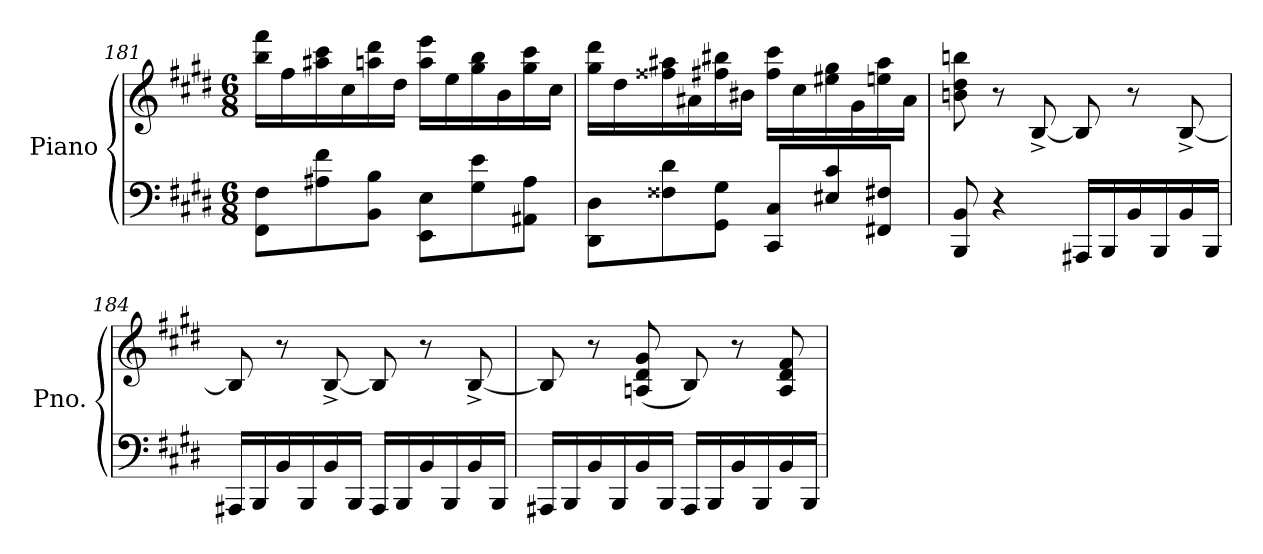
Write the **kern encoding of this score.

**kern	**kern
*part1	*part1
*staff2	*staff1
*I"Piano	*
*I'Pno.	*
*clefF4	*clefG2
*k[f#c#g#d#]	*k[f#c#g#d#]
*M6/8	*M6/8
=181	=181
8FF#\ 8F#\L	16bb\ 16fff#\LL
.	16ff#\
8A#X\ 8f#\	16aa#X\ 16ccc#\
.	16cc#\
8BB\ 8B\J	16aan\ 16ddd#\
.	16dd#\JJ
8EE\ 8E\L	16aa\ 16eee\LL
.	16ee\
8G#\ 8e\	16gg#\ 16bb\
.	16b\
8AA#X\ 8A#\J	16gg#\ 16ccc#\
.	16cc#\JJ
!!LO:PB:g=z
=182	=182
8DD#\ 8D#\L	16gg#\ 16ddd#\LL
.	16dd#\
8F##X\ 8d#\	16ff##X\ 16aa#X\
.	16a#X\
8GG#\ 8G#\J	16ff#X\ 16bb#X\
.	16b#X\JJ
8CC#/ 8C#/L	16ff#\ 16ccc#\LL
.	16cc#\
8E#X/ 8c#/	16ee#X\ 16gg#\
.	16g#\
8FF#X/ 8F#X/J	16een\ 16aa#\
.	16a#\JJ
=183	=183
8BBB/ 8BB/	8bn\ 8dd#\ 8bbn\
4r	8r
.	[8B^/
16AAA#X/LL	8B/]
16BBB/	.
16BB/	8r
16BBB/	.
16BB/	[8B^/
16BBB/JJ	.
=184	=184
16AAA#X/LL	8B/]
16BBB/	.
16BB/	8r
16BBB/	.
16BB/	[8B^/
16BBB/JJ	.
16AAA#/LL	8B/]
16BBB/	.
16BB/	8r
16BBB/	.
16BB/	[8B^/
16BBB/JJ	.
=185	=185
16AAA#X/LL	8B/]
16BBB/	.
16BB/	8r
16BBB/	.
16BB/	(8An/ 8d#/ 8g#/
16BBB/JJ	.
16AAA#/LL	8B/)
16BBB/	.
16BB/	8r
16BBB/	.
16BB/	8A/ 8d#/ 8f#/
16BBB/JJ	.
=	=
*-	*-
